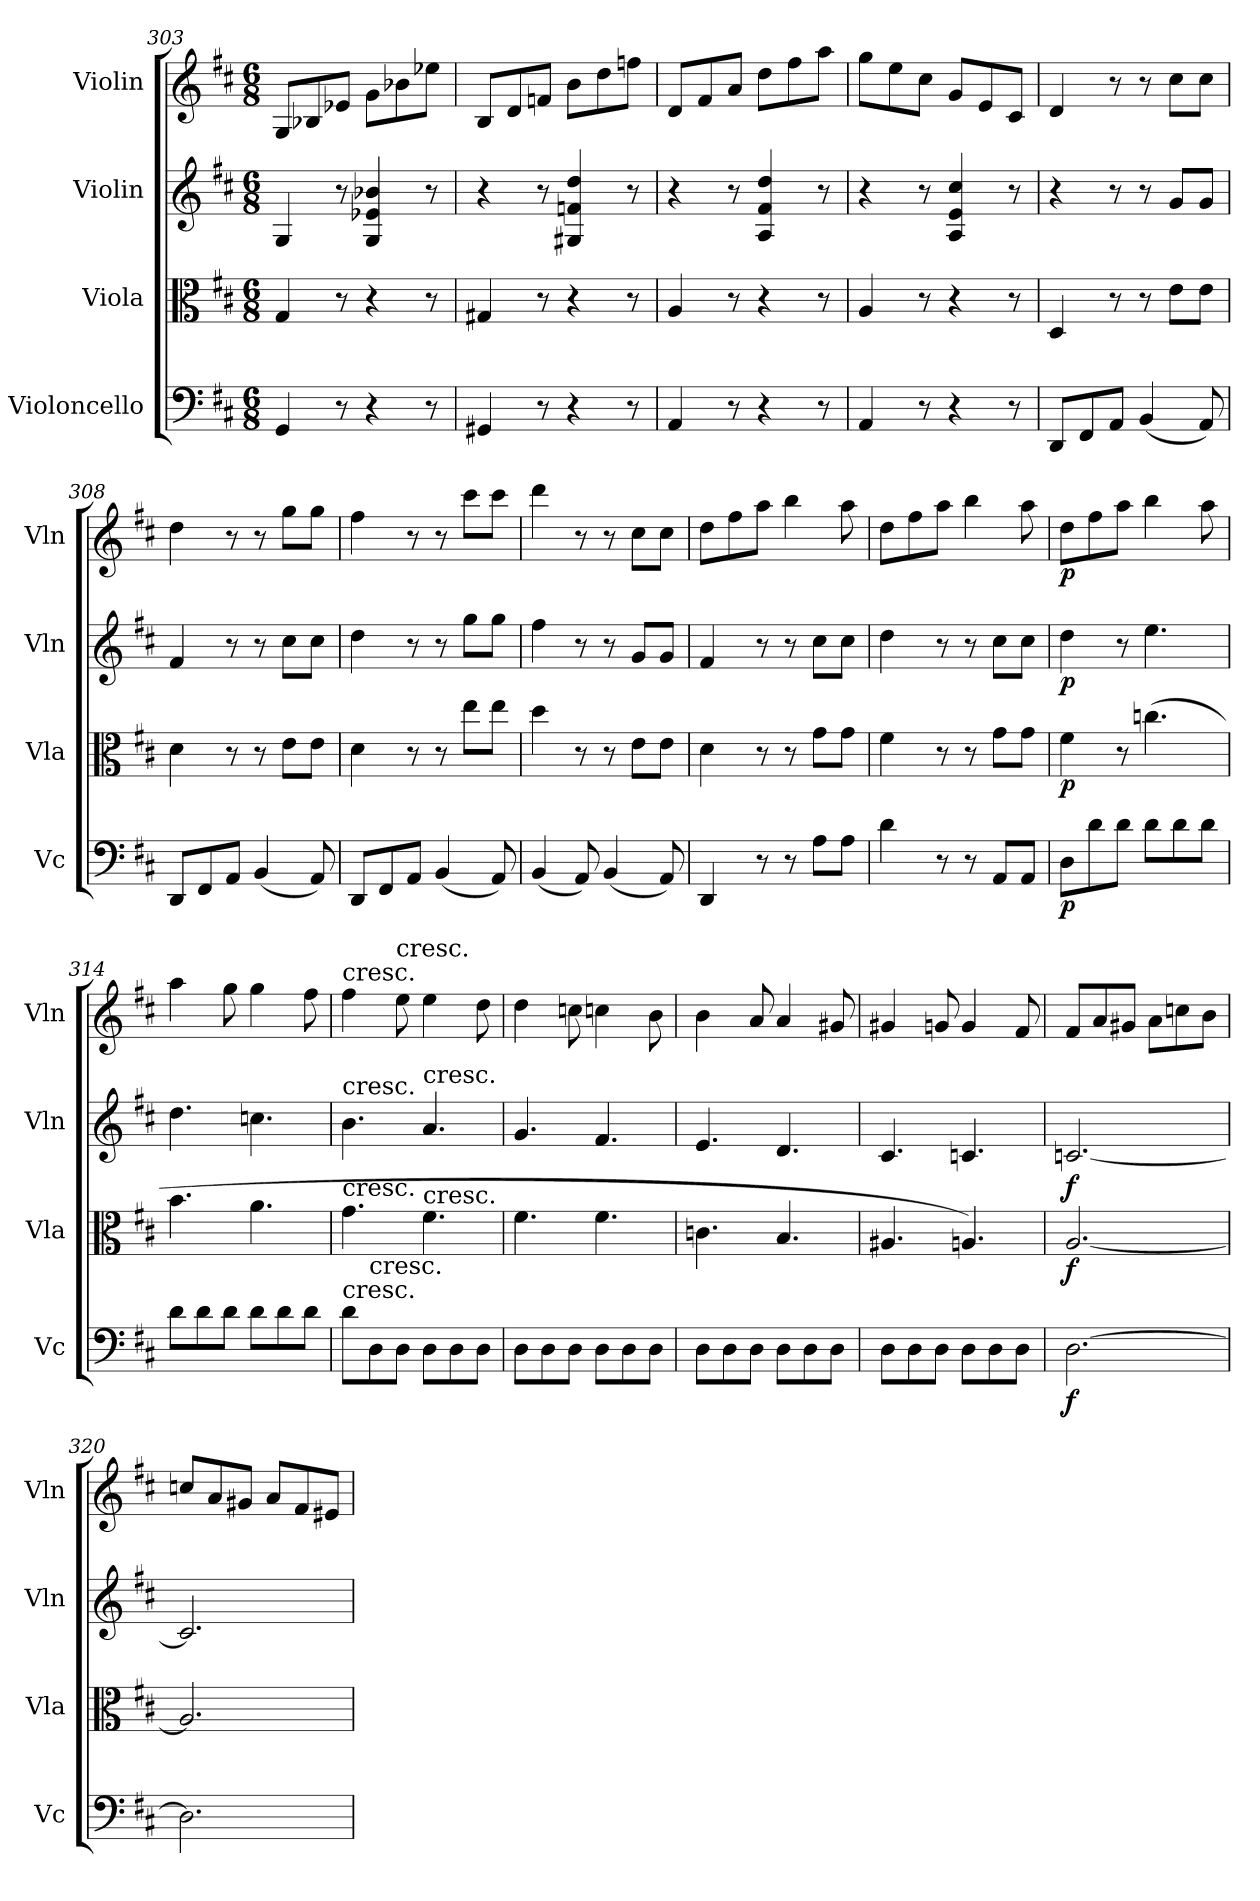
**kern	**dynam	**kern	**dynam	**kern	**dynam	**kern	**dynam
*part4	*part4	*part3	*part3	*part2	*part2	*part1	*part1
*staff4	*staff4	*staff3	*staff3	*staff2	*staff2	*staff1	*staff1
*I"Violoncello	*	*I"Viola	*	*I"Violin	*	*I"Violin	*
*I'Vc	*	*I'Vla	*	*I'Vln	*	*I'Vln	*
*clefF4	*	*clefC3	*	*clefG2	*	*clefG2	*
*k[f#c#]	*	*k[f#c#]	*	*k[f#c#]	*	*k[f#c#]	*
*D:	*	*D:	*	*D:	*	*D:	*
*M6/8	*	*M6/8	*	*M6/8	*	*M6/8	*
=303	=303	=303	=303	=303	=303	=303	=303
4GG/	.	4G/	.	4G/	.	8G/L	.
.	.	.	.	.	.	8B-X/	.
8r	.	8r	.	8r	.	8e-X/J	.
4r	.	4r	.	4G/ 4e-X/ 4b-X/	.	8g\L	.
.	.	.	.	.	.	8b-X\	.
8r	.	8r	.	8r	.	8ee-X\J	.
=304	=304	=304	=304	=304	=304	=304	=304
4GG#X/	.	4G#X/	.	4r	.	8B/L	.
.	.	.	.	.	.	8d/	.
8r	.	8r	.	8r	.	8fn/J	.
4r	.	4r	.	4G#X/ 4fn/ 4dd/	.	8b\L	.
.	.	.	.	.	.	8dd\	.
8r	.	8r	.	8r	.	8ffn\J	.
=305	=305	=305	=305	=305	=305	=305	=305
4AA/	.	4A/	.	4r	.	8d/L	.
.	.	.	.	.	.	8f#/	.
8r	.	8r	.	8r	.	8a/J	.
4r	.	4r	.	4A/ 4f#/ 4dd/	.	8dd\L	.
.	.	.	.	.	.	8ff#\	.
8r	.	8r	.	8r	.	8aa\J	.
=306	=306	=306	=306	=306	=306	=306	=306
4AA/	.	4A/	.	4r	.	8gg\L	.
.	.	.	.	.	.	8ee\	.
8r	.	8r	.	8r	.	8cc#\J	.
4r	.	4r	.	4A/ 4e/ 4cc#/	.	8g/L	.
.	.	.	.	.	.	8e/	.
8r	.	8r	.	8r	.	8c#/J	.
=307	=307	=307	=307	=307	=307	=307	=307
8DD/L	.	4D/	.	4r	.	4d/	.
8FF#/	.	.	.	.	.	.	.
8AA/J	.	8r	.	8r	.	8r	.
(4BB/	.	8r	.	8r	.	8r	.
.	.	8e\L	.	8g/L	.	8cc#\L	.
8AA/)	.	8e\J	.	8g/J	.	8cc#\J	.
=308	=308	=308	=308	=308	=308	=308	=308
8DD/L	.	4d\	.	4f#/	.	4dd\	.
8FF#/	.	.	.	.	.	.	.
8AA/J	.	8r	.	8r	.	8r	.
(4BB/	.	8r	.	8r	.	8r	.
.	.	8e\L	.	8cc#\L	.	8gg\L	.
8AA/)	.	8e\J	.	8cc#\J	.	8gg\J	.
=309	=309	=309	=309	=309	=309	=309	=309
8DD/L	.	4d\	.	4dd\	.	4ff#\	.
8FF#/	.	.	.	.	.	.	.
8AA/J	.	8r	.	8r	.	8r	.
(4BB/	.	8r	.	8r	.	8r	.
.	.	8ee\L	.	8gg\L	.	8ccc#\L	.
8AA/)	.	8ee\J	.	8gg\J	.	8ccc#\J	.
=310	=310	=310	=310	=310	=310	=310	=310
(4BB/	.	4dd\	.	4ff#\	.	4ddd\	.
8AA/)	.	8r	.	8r	.	8r	.
(4BB/	.	8r	.	8r	.	8r	.
.	.	8e\L	.	8g/L	.	8cc#\L	.
8AA/)	.	8e\J	.	8g/J	.	8cc#\J	.
=311	=311	=311	=311	=311	=311	=311	=311
4DD/	.	4d\	.	4f#/	.	8dd\L	.
.	.	.	.	.	.	8ff#\	.
8r	.	8r	.	8r	.	8aa\J	.
8r	.	8r	.	8r	.	4bb\	.
8A\L	.	8g\L	.	8cc#\L	.	.	.
8A\J	.	8g\J	.	8cc#\J	.	8aa\	.
=312	=312	=312	=312	=312	=312	=312	=312
4d\	.	4f#\	.	4dd\	.	8dd\L	.
.	.	.	.	.	.	8ff#\	.
8r	.	8r	.	8r	.	8aa\J	.
8r	.	8r	.	8r	.	4bb\	.
8AA/L	.	8g\L	.	8cc#\L	.	.	.
8AA/J	.	8g\J	.	8cc#\J	.	8aa\	.
=313	=313	=313	=313	=313	=313	=313	=313
8D\L	p	4f#\	p	4dd\	p	8dd\L	p
8d\	.	.	.	.	.	8ff#\	.
8d\J	.	8r	.	8r	.	8aa\J	.
8d\L	.	(4.ccn\	.	4.ee\	.	4bb\	.
8d\	.	.	.	.	.	.	.
8d\J	.	.	.	.	.	8aa\	.
=314	=314	=314	=314	=314	=314	=314	=314
8d\L	.	4.b\	.	4.dd\	.	4aa\	.
8d\	.	.	.	.	.	.	.
8d\J	.	.	.	.	.	8gg\	.
8d\L	.	4.a\	.	4.ccn\	.	4gg\	.
8d\	.	.	.	.	.	.	.
8d\J	.	.	.	.	.	8ff#\	.
=315	=315	=315	=315	=315	=315	=315	=315
!	!	!	!	!	!	!LO:TX:t=cresc.	!
!	!	!	!	!LO:TX:t=cresc.	!	!	!
!	!	!LO:TX:t=cresc.	!	!	!	!	!
!LO:TX:t=cresc.	!	!	!	!	!	!	!
8d\L	.	4.g\	.	4.b\	.	4ff#\	.
!LO:TX:t=cresc.	!	!	!	!	!	!	!
8D\	.	.	.	.	.	.	.
!	!	!	!	!	!	!LO:TX:t=cresc.	!
8D\J	.	.	.	.	.	8ee\	.
!	!	!	!	!LO:TX:t=cresc.	!	!	!
!	!	!LO:TX:t=cresc.	!	!	!	!	!
8D\L	.	4.f#\	.	4.a/	.	4ee\	.
8D\	.	.	.	.	.	.	.
8D\J	.	.	.	.	.	8dd\	.
=316	=316	=316	=316	=316	=316	=316	=316
8D\L	.	4.f#\	.	4.g/	.	4dd\	.
8D\	.	.	.	.	.	.	.
8D\J	.	.	.	.	.	8ccn\	.
8D\L	.	4.f#\	.	4.f#/	.	4ccn\	.
8D\	.	.	.	.	.	.	.
8D\J	.	.	.	.	.	8b\	.
=317	=317	=317	=317	=317	=317	=317	=317
8D\L	.	4.cn\	.	4.e/	.	4b\	.
8D\	.	.	.	.	.	.	.
8D\J	.	.	.	.	.	8a/	.
8D\L	.	4.B/	.	4.d/	.	4a/	.
8D\	.	.	.	.	.	.	.
8D\J	.	.	.	.	.	8g#X/	.
=318	=318	=318	=318	=318	=318	=318	=318
8D\L	.	4.A#X/	.	4.c#/	.	4g#X/	.
8D\	.	.	.	.	.	.	.
8D\J	.	.	.	.	.	8gn/	.
8D\L	.	4.An/)	.	4.cn/	.	4g/	.
8D\	.	.	.	.	.	.	.
8D\J	.	.	.	.	.	8f#/	.
=319	=319	=319	=319	=319	=319	=319	=319
[2.D\	f	[2.A/	f	[2.cn/	f	8f#/L	.
.	.	.	.	.	.	8a/	.
.	.	.	.	.	.	8g#X/J	.
.	.	.	.	.	.	8a\L	.
.	.	.	.	.	.	8ccn\	.
.	.	.	.	.	.	8b\J	.
=320	=320	=320	=320	=320	=320	=320	=320
2.D\]	.	2.A/]	.	2.c/]	.	8ccn/L	.
.	.	.	.	.	.	8a/	.
.	.	.	.	.	.	8g#X/J	.
.	.	.	.	.	.	8a/L	.
.	.	.	.	.	.	8f#/	.
.	.	.	.	.	.	8e#X/J	.
=	=	=	=	=	=	=	=
*-	*-	*-	*-	*-	*-	*-	*-
